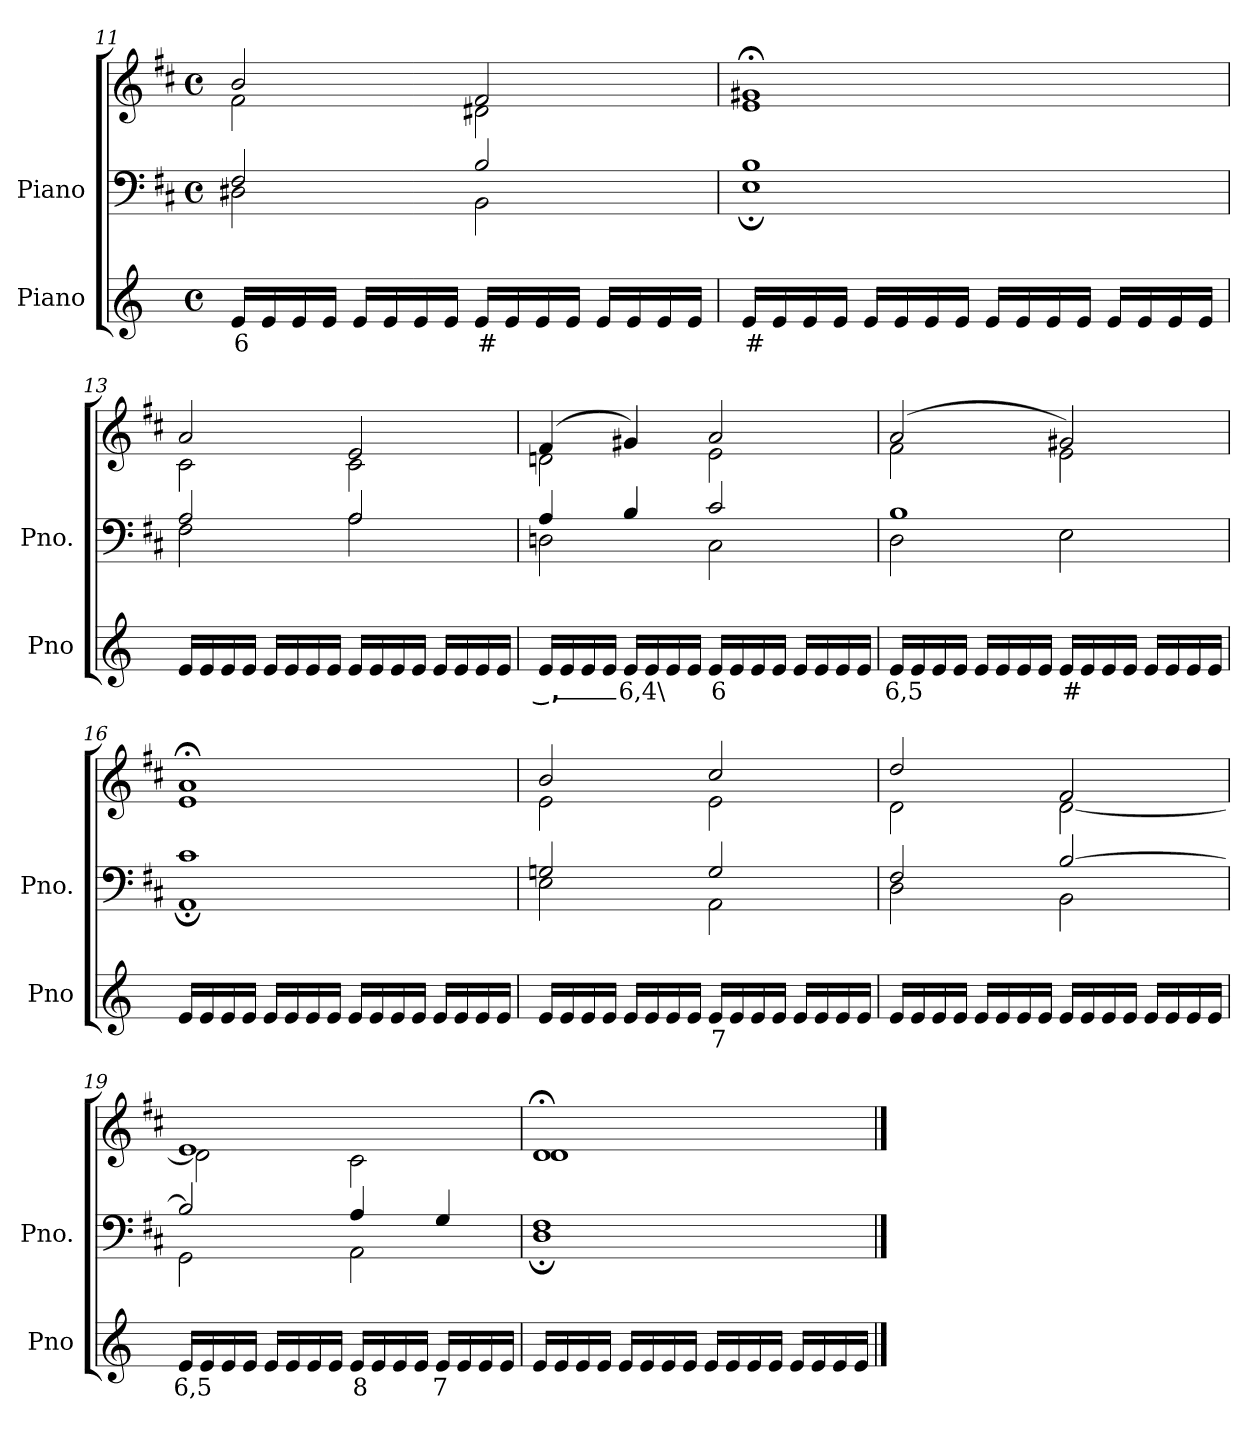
**kern	**text	**kern	**kern
*part2	*part2	*part1	*part1
*staff3	*staff3	*staff2	*staff1
*I"Piano	*	*I"Piano	*
*I'Pno	*	*I'Pno.	*
*clefG2	*	*clefF4	*clefG2
*k[]	*	*k[f#c#]	*k[f#c#]
*M4/4	*	*M4/4	*M4/4
*met(c)	*	*met(c)	*met(c)
=11	=11	=11	=11
!	!LO:LY:b	!	!
*	*	*^	*^
16e/LL	6	2F#/	2D#X\	2b/	2f#\
16e/	.	.	.	.	.
16e/	.	.	.	.	.
16e/JJ	.	.	.	.	.
16e/LL	.	.	.	.	.
16e/	.	.	.	.	.
16e/	.	.	.	.	.
16e/JJ	.	.	.	.	.
!	!LO:LY:b	!	!	!	!
16e/LL	#	2B/	2BB\	2f#/	2d#X\
16e/	.	.	.	.	.
16e/	.	.	.	.	.
16e/JJ	.	.	.	.	.
16e/LL	.	.	.	.	.
16e/	.	.	.	.	.
16e/	.	.	.	.	.
16e/JJ	.	.	.	.	.
=12	=12	=12	=12	=12	=12
!	!LO:LY:b	!	!	!	!
16e/LL	#	1B	1E;	1g#X;<	1e
16e/	.	.	.	.	.
16e/	.	.	.	.	.
16e/JJ	.	.	.	.	.
16e/LL	.	.	.	.	.
16e/	.	.	.	.	.
16e/	.	.	.	.	.
16e/JJ	.	.	.	.	.
16e/LL	.	.	.	.	.
16e/	.	.	.	.	.
16e/	.	.	.	.	.
16e/JJ	.	.	.	.	.
16e/LL	.	.	.	.	.
16e/	.	.	.	.	.
16e/	.	.	.	.	.
16e/JJ	.	.	.	.	.
=13	=13	=13	=13	=13	=13
16e/LL	.	2A/	2F#\	2a/	2c#\
16e/	.	.	.	.	.
16e/	.	.	.	.	.
16e/JJ	.	.	.	.	.
16e/LL	.	.	.	.	.
16e/	.	.	.	.	.
16e/	.	.	.	.	.
16e/JJ	.	.	.	.	.
16e/LL	.	2A/	2A\	2e/	2c#\
16e/	.	.	.	.	.
16e/	.	.	.	.	.
16e/JJ	.	.	.	.	.
16e/LL	.	.	.	.	.
16e/	.	.	.	.	.
16e/	.	.	.	.	.
16e/JJ	.	.	.	.	.
=14	=14	=14	=14	=14	=14
!	!LO:LY:b	!	!	!	!
16e/LL	_,_	4A/	2Dn\	(>4f#/	2dn\
16e/	.	.	.	.	.
16e/	.	.	.	.	.
16e/JJ	.	.	.	.	.
!	!LO:LY:b	!	!	!	!
16e/LL	6,4\	4B/	.	4g#X/)	.
16e/	.	.	.	.	.
16e/	.	.	.	.	.
16e/JJ	.	.	.	.	.
!	!LO:LY:b	!	!	!	!
16e/LL	6	2c#/	2C#\	2a/	2e\
16e/	.	.	.	.	.
16e/	.	.	.	.	.
16e/JJ	.	.	.	.	.
16e/LL	.	.	.	.	.
16e/	.	.	.	.	.
16e/	.	.	.	.	.
16e/JJ	.	.	.	.	.
=15	=15	=15	=15	=15	=15
!	!LO:LY:b	!	!	!	!
16e/LL	6,5	1B	2D\	(>2a/	2f#\
16e/	.	.	.	.	.
16e/	.	.	.	.	.
16e/JJ	.	.	.	.	.
16e/LL	.	.	.	.	.
16e/	.	.	.	.	.
16e/	.	.	.	.	.
16e/JJ	.	.	.	.	.
!	!LO:LY:b	!	!	!	!
16e/LL	#	.	2E\	2g#X/)	2e\
16e/	.	.	.	.	.
16e/	.	.	.	.	.
16e/JJ	.	.	.	.	.
16e/LL	.	.	.	.	.
16e/	.	.	.	.	.
16e/	.	.	.	.	.
16e/JJ	.	.	.	.	.
=16	=16	=16	=16	=16	=16
16e/LL	.	1c#	1AA;	1a;<	1e
16e/	.	.	.	.	.
16e/	.	.	.	.	.
16e/JJ	.	.	.	.	.
16e/LL	.	.	.	.	.
16e/	.	.	.	.	.
16e/	.	.	.	.	.
16e/JJ	.	.	.	.	.
16e/LL	.	.	.	.	.
16e/	.	.	.	.	.
16e/	.	.	.	.	.
16e/JJ	.	.	.	.	.
16e/LL	.	.	.	.	.
16e/	.	.	.	.	.
16e/	.	.	.	.	.
16e/JJ	.	.	.	.	.
=17	=17	=17	=17	=17	=17
16e/LL	.	2Gn/	2E\	2b/	2e\
16e/	.	.	.	.	.
16e/	.	.	.	.	.
16e/JJ	.	.	.	.	.
16e/LL	.	.	.	.	.
16e/	.	.	.	.	.
16e/	.	.	.	.	.
16e/JJ	.	.	.	.	.
!	!LO:LY:b	!	!	!	!
16e/LL	7	2G/	2AA\	2cc#/	2e\
16e/	.	.	.	.	.
16e/	.	.	.	.	.
16e/JJ	.	.	.	.	.
16e/LL	.	.	.	.	.
16e/	.	.	.	.	.
16e/	.	.	.	.	.
16e/JJ	.	.	.	.	.
=18	=18	=18	=18	=18	=18
16e/LL	.	2F#/	2D\	2dd/	2d\
16e/	.	.	.	.	.
16e/	.	.	.	.	.
16e/JJ	.	.	.	.	.
16e/LL	.	.	.	.	.
16e/	.	.	.	.	.
16e/	.	.	.	.	.
16e/JJ	.	.	.	.	.
16e/LL	.	[2B/	2BB\	2f#/	[2d\
16e/	.	.	.	.	.
16e/	.	.	.	.	.
16e/JJ	.	.	.	.	.
16e/LL	.	.	.	.	.
16e/	.	.	.	.	.
16e/	.	.	.	.	.
16e/JJ	.	.	.	.	.
=19	=19	=19	=19	=19	=19
!	!LO:LY:b	!	!	!	!
16e/LL	6,5	2B/]	2GG\	1e	2d\]
16e/	.	.	.	.	.
16e/	.	.	.	.	.
16e/JJ	.	.	.	.	.
16e/LL	.	.	.	.	.
16e/	.	.	.	.	.
16e/	.	.	.	.	.
16e/JJ	.	.	.	.	.
!	!LO:LY:b	!	!	!	!
16e/LL	8	4A/	2AA\	.	2c#\
16e/	.	.	.	.	.
16e/	.	.	.	.	.
16e/JJ	.	.	.	.	.
!	!LO:LY:b	!	!	!	!
16e/LL	7	4G/	.	.	.
16e/	.	.	.	.	.
16e/	.	.	.	.	.
16e/JJ	.	.	.	.	.
=20	=20	=20	=20	=20	=20
16e/LL	.	1F#	1D;	1d;<	1d
16e/	.	.	.	.	.
16e/	.	.	.	.	.
16e/JJ	.	.	.	.	.
16e/LL	.	.	.	.	.
16e/	.	.	.	.	.
16e/	.	.	.	.	.
16e/JJ	.	.	.	.	.
16e/LL	.	.	.	.	.
16e/	.	.	.	.	.
16e/	.	.	.	.	.
16e/JJ	.	.	.	.	.
16e/LL	.	.	.	.	.
16e/	.	.	.	.	.
16e/	.	.	.	.	.
16e/JJ	.	.	.	.	.
*	*	*v	*v	*	*
*	*	*	*v	*v
==	==	==	==
*-	*-	*-	*-
